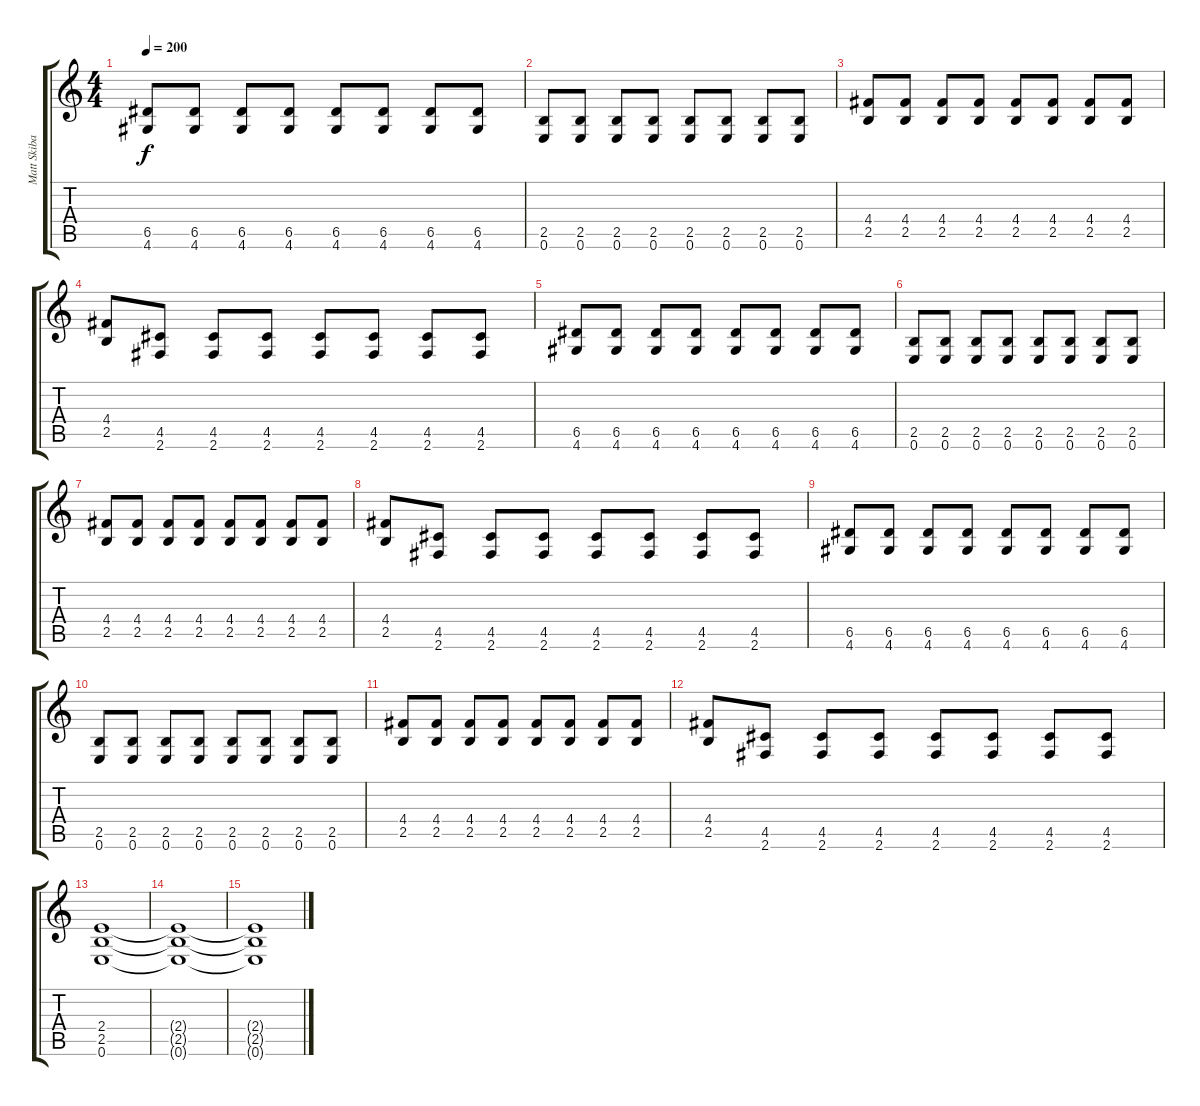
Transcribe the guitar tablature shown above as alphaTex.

\track ("Matt Skiba" "Matt Skiba") {instrument distortionguitar}
\staff {score tabs}
\tuning (E4 B3 G3 D3 A2 E2) {hide}
\ts (4 4)
\tempo 200
\clef g2
\ks c
(6.5 4.6).8{dy f} (6.5 4.6).8 (6.5 4.6).8 (6.5 4.6).8 (6.5 4.6).8 (6.5 4.6).8 (6.5 4.6).8 (6.5 4.6).8 |
(2.5 0.6).8 (2.5 0.6).8 (2.5 0.6).8 (2.5 0.6).8 (2.5 0.6).8 (2.5 0.6).8 (2.5 0.6).8 (2.5 0.6).8 |
(4.4 2.5).8 (4.4 2.5).8 (4.4 2.5).8 (4.4 2.5).8 (4.4 2.5).8 (4.4 2.5).8 (4.4 2.5).8 (4.4 2.5).8 |
(4.4 2.5).8 (4.5 2.6).8 (4.5 2.6).8 (4.5 2.6).8 (4.5 2.6).8 (4.5 2.6).8 (4.5 2.6).8 (4.5 2.6).8 |
(6.5 4.6).8 (6.5 4.6).8 (6.5 4.6).8 (6.5 4.6).8 (6.5 4.6).8 (6.5 4.6).8 (6.5 4.6).8 (6.5 4.6).8 |
(2.5 0.6).8 (2.5 0.6).8 (2.5 0.6).8 (2.5 0.6).8 (2.5 0.6).8 (2.5 0.6).8 (2.5 0.6).8 (2.5 0.6).8 |
(4.4 2.5).8 (4.4 2.5).8 (4.4 2.5).8 (4.4 2.5).8 (4.4 2.5).8 (4.4 2.5).8 (4.4 2.5).8 (4.4 2.5).8 |
(4.4 2.5).8 (4.5 2.6).8 (4.5 2.6).8 (4.5 2.6).8 (4.5 2.6).8 (4.5 2.6).8 (4.5 2.6).8 (4.5 2.6).8 |
(6.5 4.6).8 (6.5 4.6).8 (6.5 4.6).8 (6.5 4.6).8 (6.5 4.6).8 (6.5 4.6).8 (6.5 4.6).8 (6.5 4.6).8 |
(2.5 0.6).8 (2.5 0.6).8 (2.5 0.6).8 (2.5 0.6).8 (2.5 0.6).8 (2.5 0.6).8 (2.5 0.6).8 (2.5 0.6).8 |
(4.4 2.5).8 (4.4 2.5).8 (4.4 2.5).8 (4.4 2.5).8 (4.4 2.5).8 (4.4 2.5).8 (4.4 2.5).8 (4.4 2.5).8 |
(4.4 2.5).8 (4.5 2.6).8 (4.5 2.6).8 (4.5 2.6).8 (4.5 2.6).8 (4.5 2.6).8 (4.5 2.6).8 (4.5 2.6).8 |
(2.4 2.5 0.6).1 |
(2.4{t} 2.5{t} 0.6{t}).1 |
(2.4{t} 2.5{t} 0.6{t}).1
